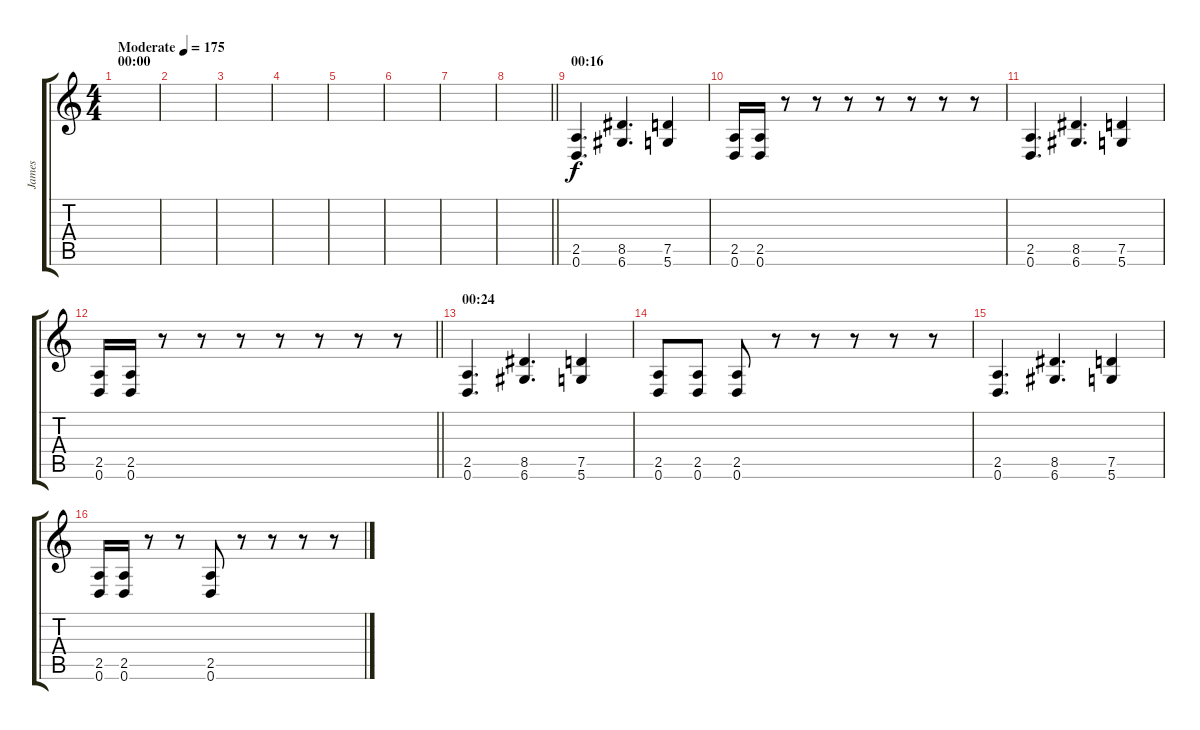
\track ("James" "James") {instrument distortionguitar}
\staff {score tabs}
\tuning (D4 A3 F3 C3 G2 D2) {hide}
\ts (4 4)
\section ("" "00:00")
\tempo (175 "Moderate")
\tempo 120
\tempo (175 "Moderate")
\clef g2
\ks c
|
|
|
|
|
|
|
\barLineRight lightlight
|
\section ("" "00:16")
(2.5 0.6).4{d} (8.5 6.6).4{d} (7.5 5.6).4 |
(2.5 0.6).16 (2.5 0.6).16 r.8 r.8 r.8 r.8 r.8 r.8 r.8 |
(2.5 0.6).4{d} (8.5 6.6).4{d} (7.5 5.6).4 |
\barLineRight lightlight
(2.5 0.6).16 (2.5 0.6).16 r.8 r.8 r.8 r.8 r.8 r.8 r.8 |
\section ("" "00:24")
(2.5 0.6).4{d} (8.5 6.6).4{d} (7.5 5.6).4 |
(2.5 0.6).8 (2.5 0.6).8 (2.5 0.6).8 r.8 r.8 r.8 r.8 r.8 |
(2.5 0.6).4{d} (8.5 6.6).4{d} (7.5 5.6).4 |
(2.5 0.6).16 (2.5 0.6).16 r.8 r.8 (2.5 0.6).8 r.8 r.8 r.8 r.8
